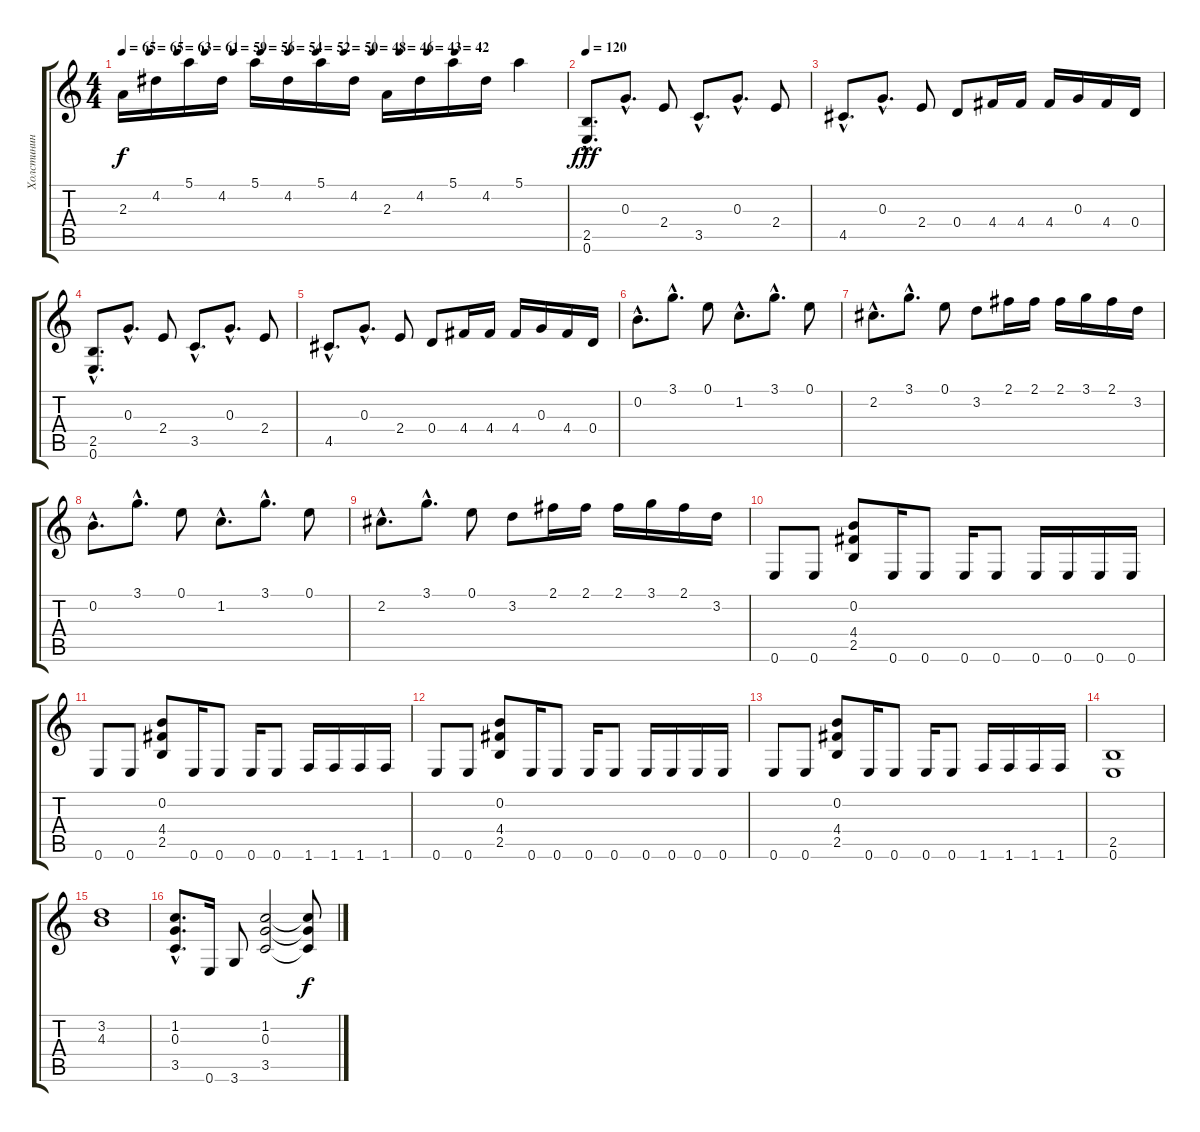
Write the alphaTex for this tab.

\track ("Холстинин" "Холстинин") {instrument distortionguitar}
\staff {score tabs}
\tuning (E4 B3 G3 D3 A2 E2) {hide}
\ts (4 4)
\tempo 65
\tempo (65 0.0625)
\tempo (63 0.125)
\tempo (61 0.1875)
\tempo (59 0.25)
\tempo (56 0.3125)
\tempo (54 0.375)
\tempo (52 0.4375)
\tempo (50 0.5)
\tempo (48 0.5625)
\tempo (46 0.625)
\tempo (43 0.6875)
\tempo (42 0.75)
\clef g2
\ks c
2.3.16{dy f} 4.2.16 5.1.16 4.2.16 5.1.16 4.2.16 5.1.16 4.2.16 2.3.16 4.2.16 5.1.16 4.2.16 5.1.4 |
\tempo 120
(2.5{hac} 0.6{hac}).8{d dy fff instrument distortionguitar} 0.3{hac}.8{d} 2.4.8 3.5{hac}.8{d} 0.3{hac}.8{d} 2.4.8 |
4.5{hac}.8{d} 0.3{hac}.8{d} 2.4.8 0.4.8 4.4.16 4.4.16 4.4.16 0.3.16 4.4.16 0.4.16 |
(2.5{hac} 0.6{hac}).8{d} 0.3{hac}.8{d} 2.4.8 3.5{hac}.8{d} 0.3{hac}.8{d} 2.4.8 |
4.5{hac}.8{d} 0.3{hac}.8{d} 2.4.8 0.4.8 4.4.16 4.4.16 4.4.16 0.3.16 4.4.16 0.4.16 |
0.2{hac}.8{d} 3.1{hac}.8{d} 0.1.8 1.2{hac}.8{d} 3.1{hac}.8{d} 0.1.8 |
2.2{hac}.8{d} 3.1{hac}.8{d} 0.1.8 3.2.8 2.1.16 2.1.16 2.1.16 3.1.16 2.1.16 3.2.16 |
0.2{hac}.8{d} 3.1{hac}.8{d} 0.1.8 1.2{hac}.8{d} 3.1{hac}.8{d} 0.1.8 |
2.2{hac}.8{d} 3.1{hac}.8{d} 0.1.8 3.2.8 2.1.16 2.1.16 2.1.16 3.1.16 2.1.16 3.2.16 |
0.6.8 0.6.8 (0.2 4.4 2.5).8 0.6.16 0.6.8 0.6.16 0.6.8 0.6.16 0.6.16 0.6.16 0.6.16 |
0.6.8 0.6.8 (0.2 4.4 2.5).8 0.6.16 0.6.8 0.6.16 0.6.8 1.6.16 1.6.16 1.6.16 1.6.16 |
0.6.8 0.6.8 (0.2 4.4 2.5).8 0.6.16 0.6.8 0.6.16 0.6.8 0.6.16 0.6.16 0.6.16 0.6.16 |
0.6.8 0.6.8 (0.2 4.4 2.5).8 0.6.16 0.6.8 0.6.16 0.6.8 1.6.16 1.6.16 1.6.16 1.6.16 |
(2.5 0.6).1 |
(3.2 4.3).1 |
(1.2{hac} 0.3{hac} 3.5{hac}).8{d} 0.6.16 3.6.8 (1.2 0.3 3.5).2 (1.2{t} 0.3{t} 3.5{t}).8{dy f}
